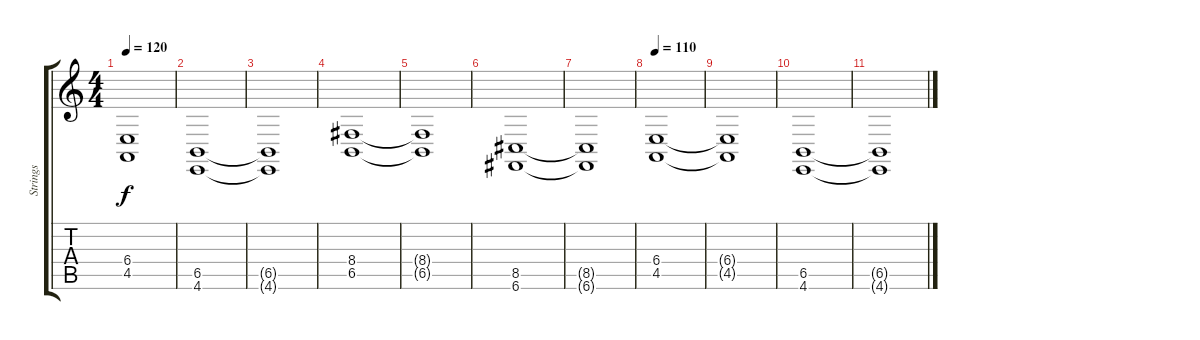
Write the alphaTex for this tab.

\track ("Strings" "Strings") {instrument pad2warm}
\staff {score tabs}
\tuning (C4 G3 Eb3 Bb2 F2 C2) {hide}
\ts (4 4)
\tempo 120
\clef g2
\ks c
(6.4{t} 4.5{t}).1{dy f} |
(6.5 4.6).1 |
(6.5{t} 4.6{t}).1 |
(8.4 6.5).1 |
(8.4{t} 6.5{t}).1 |
(8.5 6.6).1 |
(8.5{t} 6.6{t}).1 |
\tempo 110
(6.4 4.5).1 |
(6.4{t} 4.5{t}).1 |
(6.5 4.6).1{volume 4} |
(6.5{t} 4.6{t}).1
